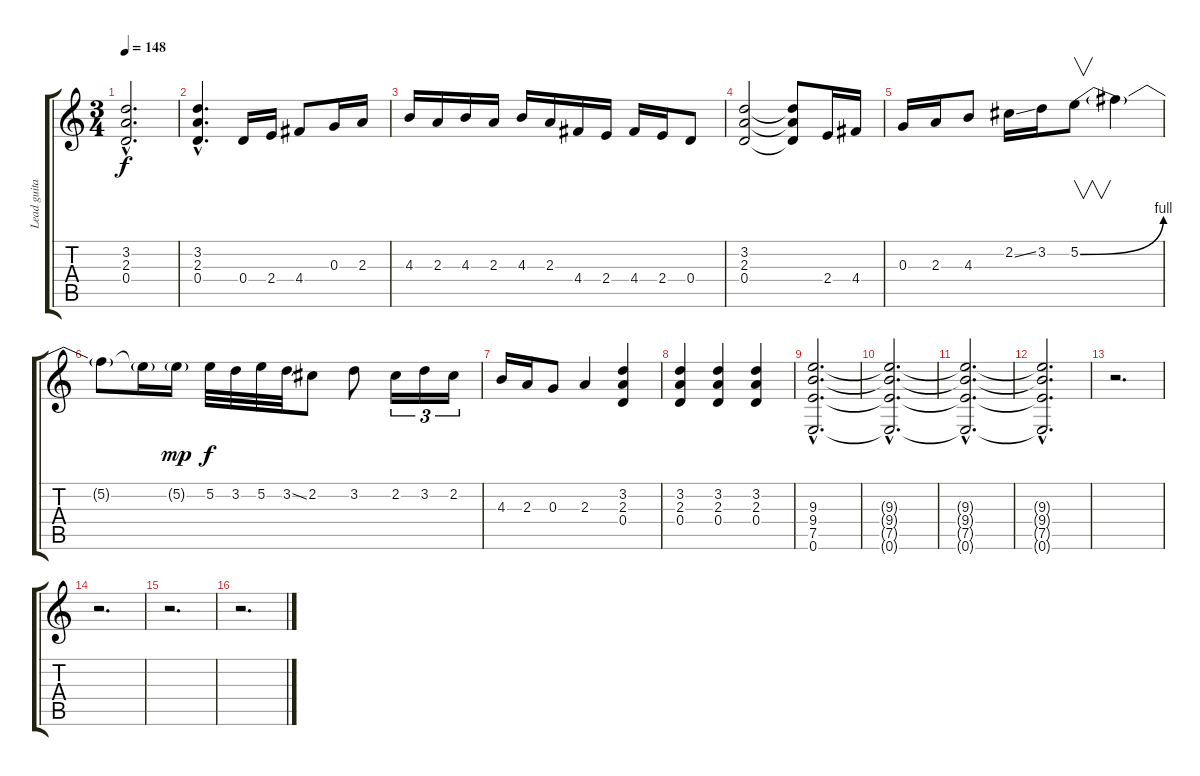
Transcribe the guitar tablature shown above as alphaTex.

\track ("Lead guitar" "Lead guita") {instrument distortionguitar}
\staff {score tabs}
\tuning (E4 B3 G3 D3 A2 E2) {hide}
\ts (3 4)
\tempo 148
\clef g2
\ks c
(3.2{hac} 2.3{hac} 0.4{hac}).2{d dy f instrument distortionguitar} |
(3.2{hac} 2.3{hac} 0.4{hac}).4{d} 0.4.16 2.4.16 4.4.8 0.3.16 2.3.16 |
4.3.16 2.3.16 4.3.16 2.3.16 4.3.16 2.3.16 4.4.16 2.4.16 4.4.16 2.4.16 0.4.8 |
(3.2 2.3 0.4).2 (3.2{t} 2.3{t} 0.4{t}).8 2.4.16 4.4.16 |
0.3.16 2.3.16 4.3.8 2.2{ss}.16 3.2.16 5.2{be (bend 0 0 60 4)}.8{v} 5.2{t}.4 |
5.2{t}.8 5.2{t}.16 5.2{g}.16{dy mp} 5.2.32{dy f} 3.2.32 5.2.32 3.2{ss}.32 2.2.8 3.2.8 2.2.16{tu (3 2)} 3.2.16{tu (3 2)} 2.2.16{tu (3 2)} |
4.3.16 2.3.16 0.3.8 2.3.4 (3.2 2.3 0.4).4 |
(3.2 2.3 0.4).4 (3.2 2.3 0.4).4 (3.2 2.3 0.4).4 |
(9.3{hac} 9.4{hac} 7.5{hac} 0.6{hac}).2{d} |
(9.3{hac t} 9.4{hac t} 7.5{hac t} 0.6{hac t}).2{d} |
(9.3{hac t} 9.4{hac t} 7.5{hac t} 0.6{hac t}).2{d} |
(9.3{hac t} 9.4{hac t} 7.5{hac t} 0.6{hac t}).2{d} |
r.2{d} |
r.2{d} |
r.2{d} |
r.2{d}
